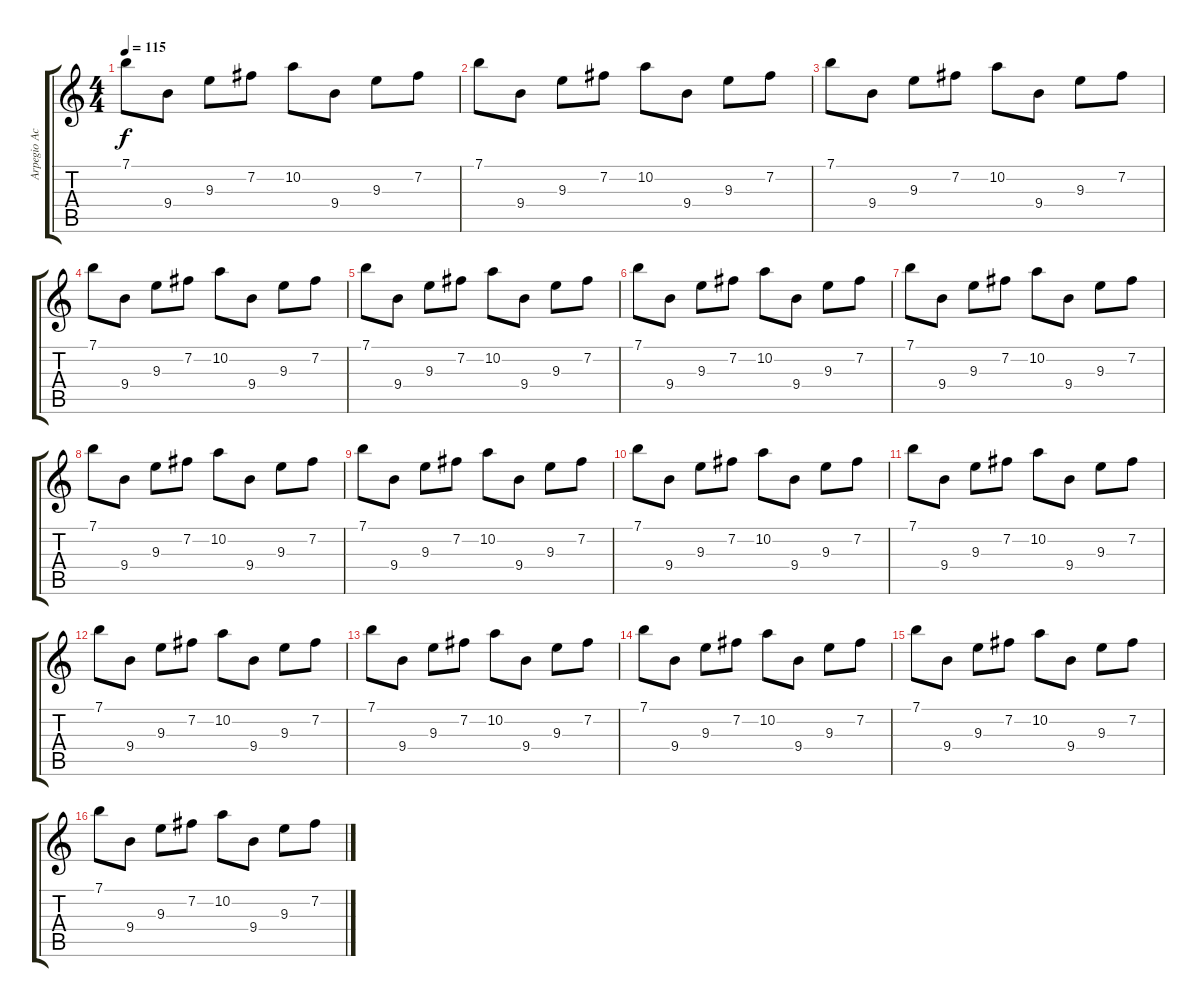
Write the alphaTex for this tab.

\track ("Arpegio Accompaniment 1" "Arpegio Ac") {instrument acousticguitarsteel}
\staff {score tabs}
\tuning (E4 B3 G3 D3 A2 E2) {hide}
\ts (4 4)
\tempo 115
\clef g2
\ks c
7.1.8{dy f} 9.4.8 9.3.8 7.2.8 10.2.8 9.4.8 9.3.8 7.2.8 |
7.1.8 9.4.8 9.3.8 7.2.8 10.2.8 9.4.8 9.3.8 7.2.8 |
7.1.8 9.4.8 9.3.8 7.2.8 10.2.8 9.4.8 9.3.8 7.2.8 |
7.1.8 9.4.8 9.3.8 7.2.8 10.2.8 9.4.8 9.3.8 7.2.8 |
7.1.8 9.4.8 9.3.8 7.2.8 10.2.8 9.4.8 9.3.8 7.2.8 |
7.1.8 9.4.8 9.3.8 7.2.8 10.2.8 9.4.8 9.3.8 7.2.8 |
7.1.8 9.4.8 9.3.8 7.2.8 10.2.8 9.4.8 9.3.8 7.2.8 |
7.1.8 9.4.8 9.3.8 7.2.8 10.2.8 9.4.8 9.3.8 7.2.8 |
7.1.8 9.4.8 9.3.8 7.2.8 10.2.8 9.4.8 9.3.8 7.2.8 |
7.1.8 9.4.8 9.3.8 7.2.8 10.2.8 9.4.8 9.3.8 7.2.8 |
7.1.8 9.4.8 9.3.8 7.2.8 10.2.8 9.4.8 9.3.8 7.2.8 |
7.1.8{volume 9} 9.4.8 9.3.8 7.2.8 10.2.8 9.4.8 9.3.8 7.2.8 |
7.1.8{volume 7} 9.4.8 9.3.8 7.2.8 10.2.8 9.4.8 9.3.8 7.2.8 |
7.1.8{volume 0} 9.4.8 9.3.8 7.2.8 10.2.8 9.4.8 9.3.8 7.2.8 |
7.1.8 9.4.8 9.3.8 7.2.8 10.2.8 9.4.8 9.3.8 7.2.8 |
7.1.8 9.4.8 9.3.8 7.2.8 10.2.8 9.4.8 9.3.8 7.2.8
